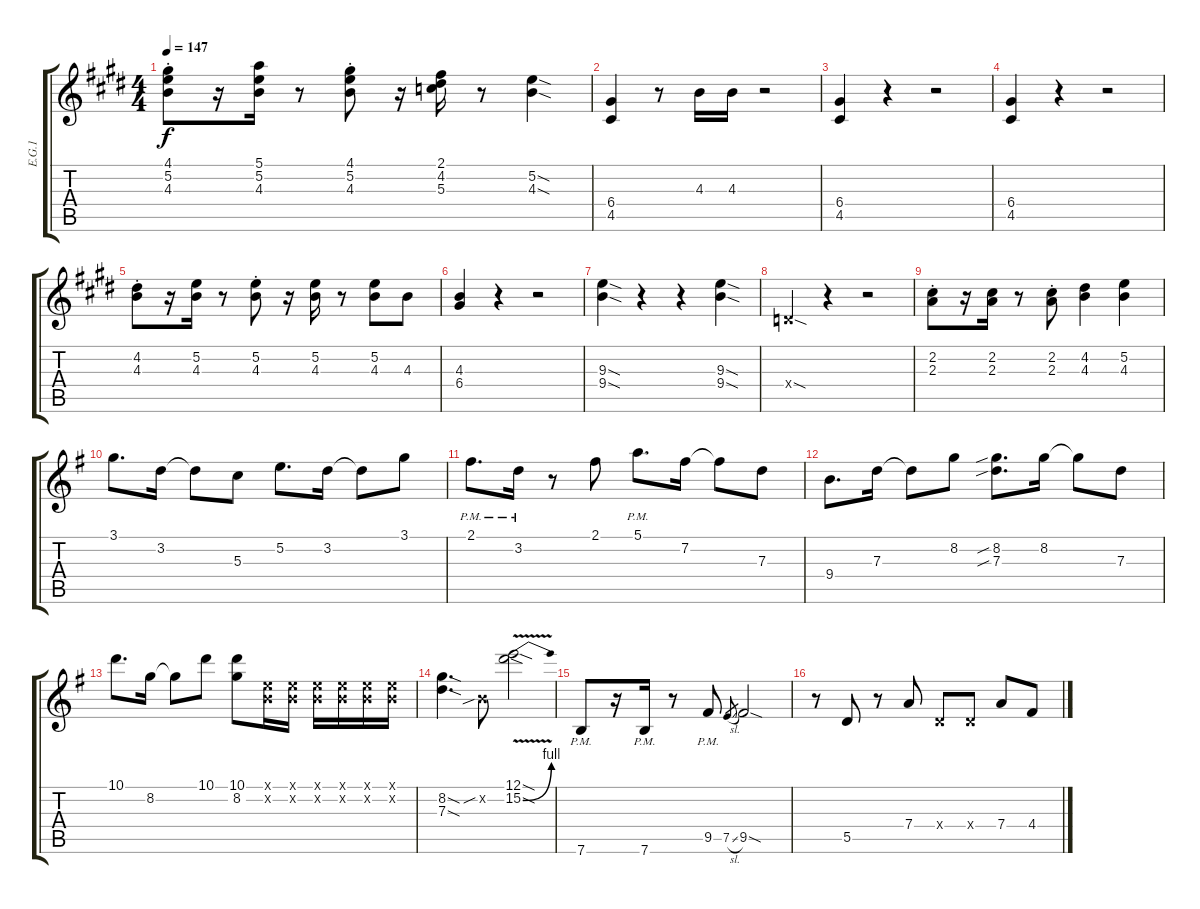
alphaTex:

\track ("E.G.1" "E.G.1") {instrument distortionguitar}
\staff {score tabs}
\tuning (E4 B3 G3 D3 A2 E2) {hide}
\ts (4 4)
\tempo 147
\clef g2
\ks c#minor
(4.1{st} 5.2{st} 4.3{st}).8{dy f} r.16 (5.1 5.2 4.3).16 r.8 (4.1{st} 5.2{st} 4.3{st}).8 r.16 (2.1 4.2 5.3).16 r.8 (5.2{sod} 4.3{sod}).4 |
(6.4 4.5).4 r.8 4.3.16 4.3.16 r.2 |
(6.4 4.5).4 r.4 r.2 |
(6.4 4.5).4 r.4 r.2 |
(4.2{st} 4.3{st}).8 r.16 (5.2 4.3).16 r.8 (5.2{st} 4.3{st}).8 r.16 (5.2 4.3).16 r.8 (5.2 4.3).8 4.3.8 |
(4.3 6.4).4 r.4 r.2 |
(9.3{sod} 9.4{sod}).4 r.4 r.4 (9.3{sod} 9.4{sod}).4 |
0.4{sod x}.4 r.4 r.2 |
(2.2{st} 2.3{st}).8 r.16 (2.2 2.3).16 r.8 (2.2{st} 2.3{st}).8 (4.2 4.3).4 (5.2 4.3).4 |
\ks g
3.1.8{d} 3.2.16 3.2{t}.8 5.3.8 5.2.8{d} 3.2.16 3.2{t}.8 3.1.8 |
2.1{pm}.8{d} 3.2{pm}.16 r.8 2.1.8 5.1{pm}.8{d} 7.2.16 7.2{t}.8 7.3.8 |
9.4.8{d} 7.3.16 7.3{t}.8 8.2.8 (8.2{sib} 7.3{sib}).8{d} 8.2.16 8.2{t}.8 7.3.8 |
10.1.8{d} 8.2.16 8.2{t}.8 10.1.8 (10.1 8.2).8 (0.1{x} 0.2{x}).16 (0.1{x} 0.2{x}).16 (0.1{x} 0.2{x}).16 (0.1{x} 0.2{x}).16 (0.1{x} 0.2{x}).16 (0.1{x} 0.2{x}).16 |
(8.2{sod} 7.3{sod}).4{d} 0.2{sib x}.8 (12.1{sod} 15.2{be (bend 0 0 60 4) v sod}).2 |
7.6{pm}.8 r.16 7.6{pm}.16 r.8 9.5{pm}.8 7.5{sl}.8{gr} 9.5{sod}.2 |
r.8 5.5.8 r.8 7.4.8 0.4{x}.8 0.4{x}.8 7.4.8 4.4.8
